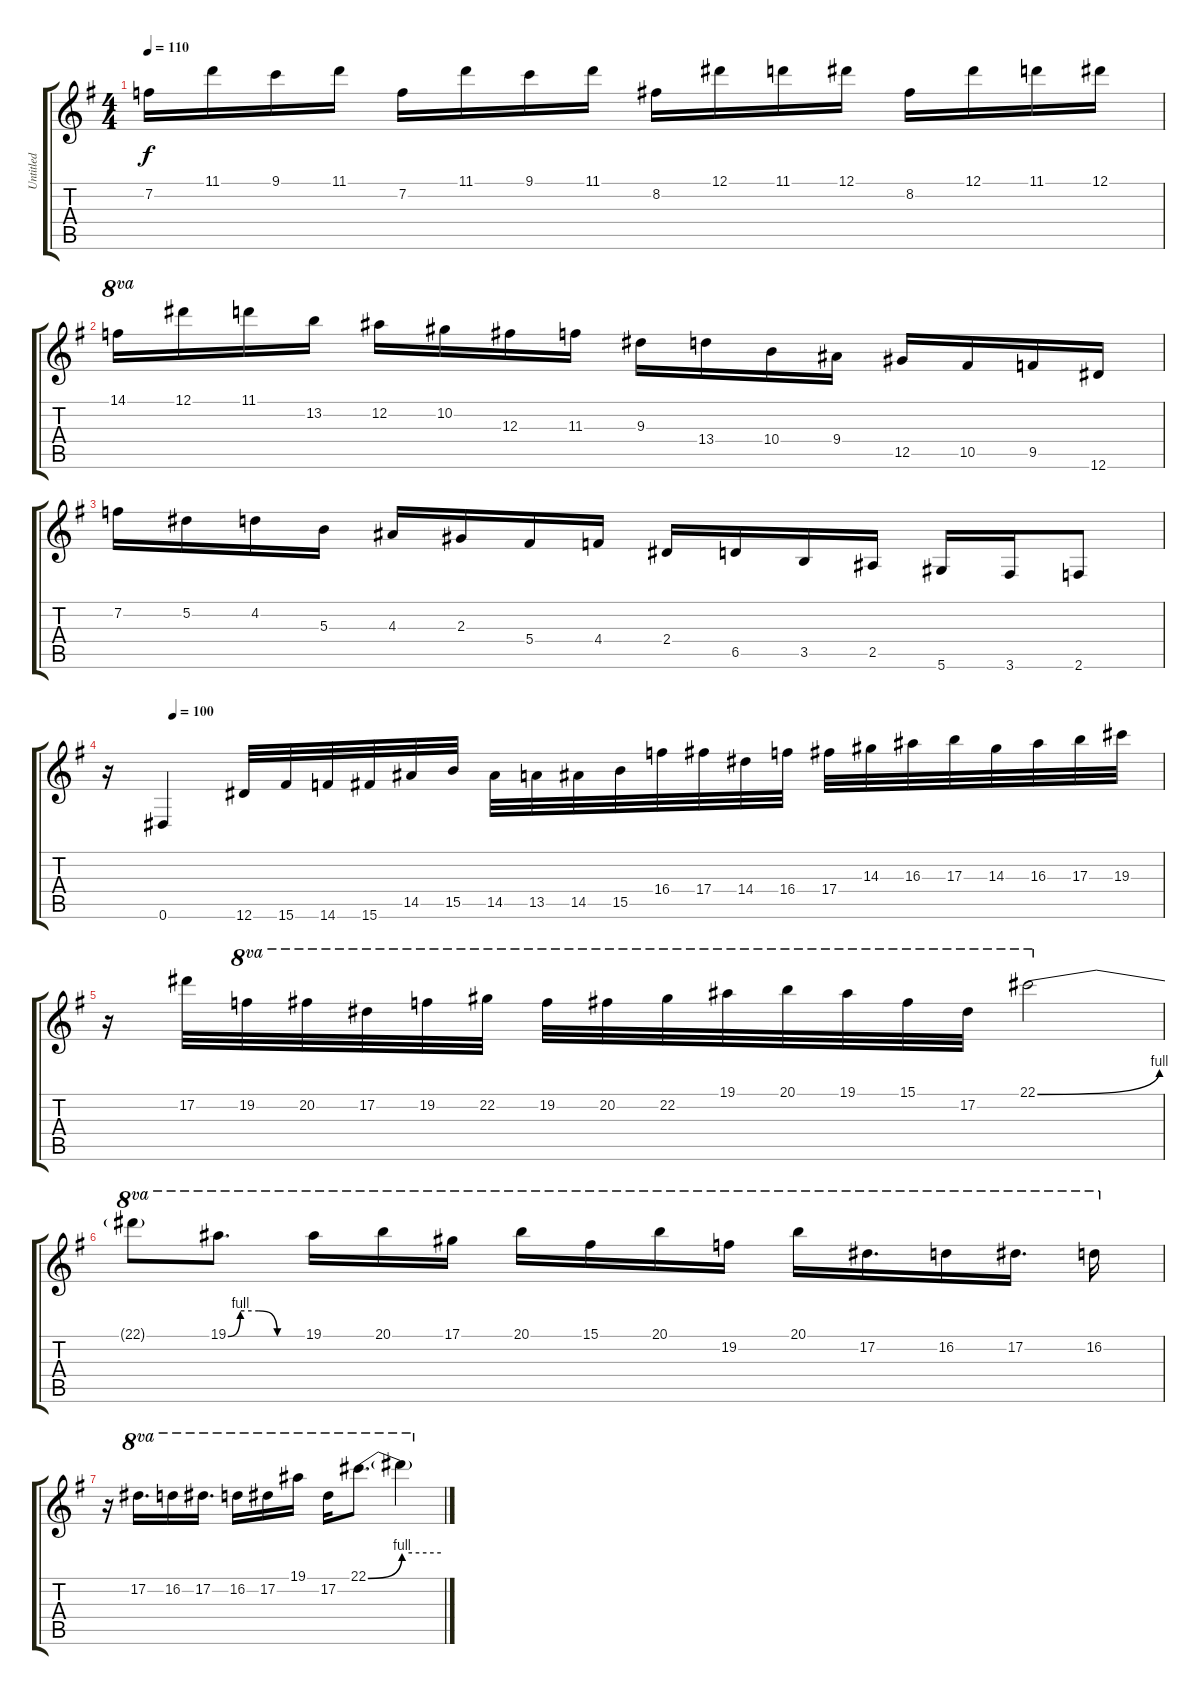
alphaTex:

\track ("Untitled" "Untitled") {instrument overdrivenguitar}
\staff {score tabs}
\tuning (Eb4 Bb3 Gb3 Db3 Ab2 Eb2) {hide}
\ts (4 4)
\tempo 110
\clef g2
\ks g
7.2.16{dy f} 11.1.16 9.1.16 11.1.16 7.2.16 11.1.16 9.1.16 11.1.16 8.2.16 12.1.16 11.1.16 12.1.16 8.2.16 12.1.16 11.1.16 12.1.16 |
14.1.16{ot 8va} 12.1.16 11.1.16 13.2.16 12.2.16 10.2.16 12.3.16 11.3.16 9.3.16 13.4.16 10.4.16 9.4.16 12.5.16 10.5.16 9.5.16 12.6.16 |
7.2.16 5.2.16 4.2.16 5.3.16 4.3.16 2.3.16 5.4.16 4.4.16 2.4.16 6.5.16 3.5.16 2.5.16 5.6.16 3.6.16 2.6.8 |
\tempo (100 0.0625)
r.16 0.6.4 12.6.32 15.6.32 14.6.32 15.6.32 14.5.32 15.5.32 14.5.32 13.5.32 14.5.32 15.5.32 16.4.32 17.4.32 14.4.32 16.4.32 17.4.32 14.3.32 16.3.32 17.3.32 14.3.32 16.3.32 17.3.32 19.3.32 |
r.16 17.2.32 19.2.32{ot 8va} 20.2.32{ot 8va} 17.2.32{ot 8va} 19.2.32{ot 8va} 22.2.32{ot 8va} 19.2.32{ot 8va} 20.2.32{ot 8va} 22.2.32{ot 8va} 19.1.32{ot 8va} 20.1.32{ot 8va} 19.1.32{ot 8va} 15.1.32{ot 8va} 17.2.32{ot 8va} 22.1{be (bend 0 0 60 4)}.2{ot 8va} |
22.1{t}.8{ot 8va} 19.1{be (custom 0 0 10 4 25 4 40 0 60 0)}.8{d ot 8va} 19.1.16{ot 8va} 20.1.16{ot 8va} 17.1.16{ot 8va} 20.1.16{ot 8va} 15.1.16{ot 8va} 20.1.16{ot 8va} 19.2.16{ot 8va} 20.1.16{ot 8va} 17.2.16{d ot 8va} 16.2.16{ot 8va} 17.2.16{d ot 8va} 16.2.16{ot 8va} |
r.16 17.2.16{d ot 8va} 16.2.16{ot 8va} 17.2.16{d ot 8va} 16.2.16{ot 8va} 17.2.16{ot 8va} 19.1.16{ot 8va} 17.2.16{ot 8va} 22.1{be (bend 0 0 60 4)}.8{d ot 8va} 22.1{be (hold 0 4 60 4) t}.4{ot 8va}
